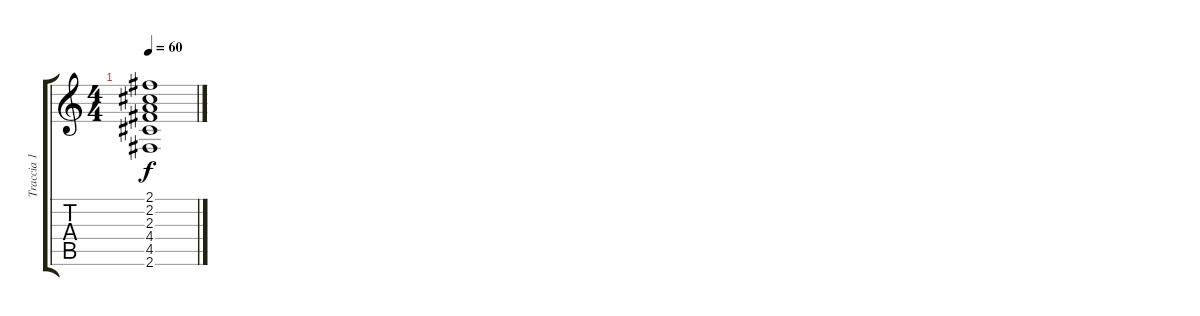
\track ("Traccia 1" "Traccia 1") {instrument acousticguitarsteel}
\staff {score tabs}
\tuning (E4 B3 G3 D3 A2 E2) {hide}
\ts (4 4)
\tempo 60
\clef g2
\ks c
(2.1{t} 2.2{t} 2.3{t} 4.4{t} 4.5{t} 2.6{t}).1{dy f}
